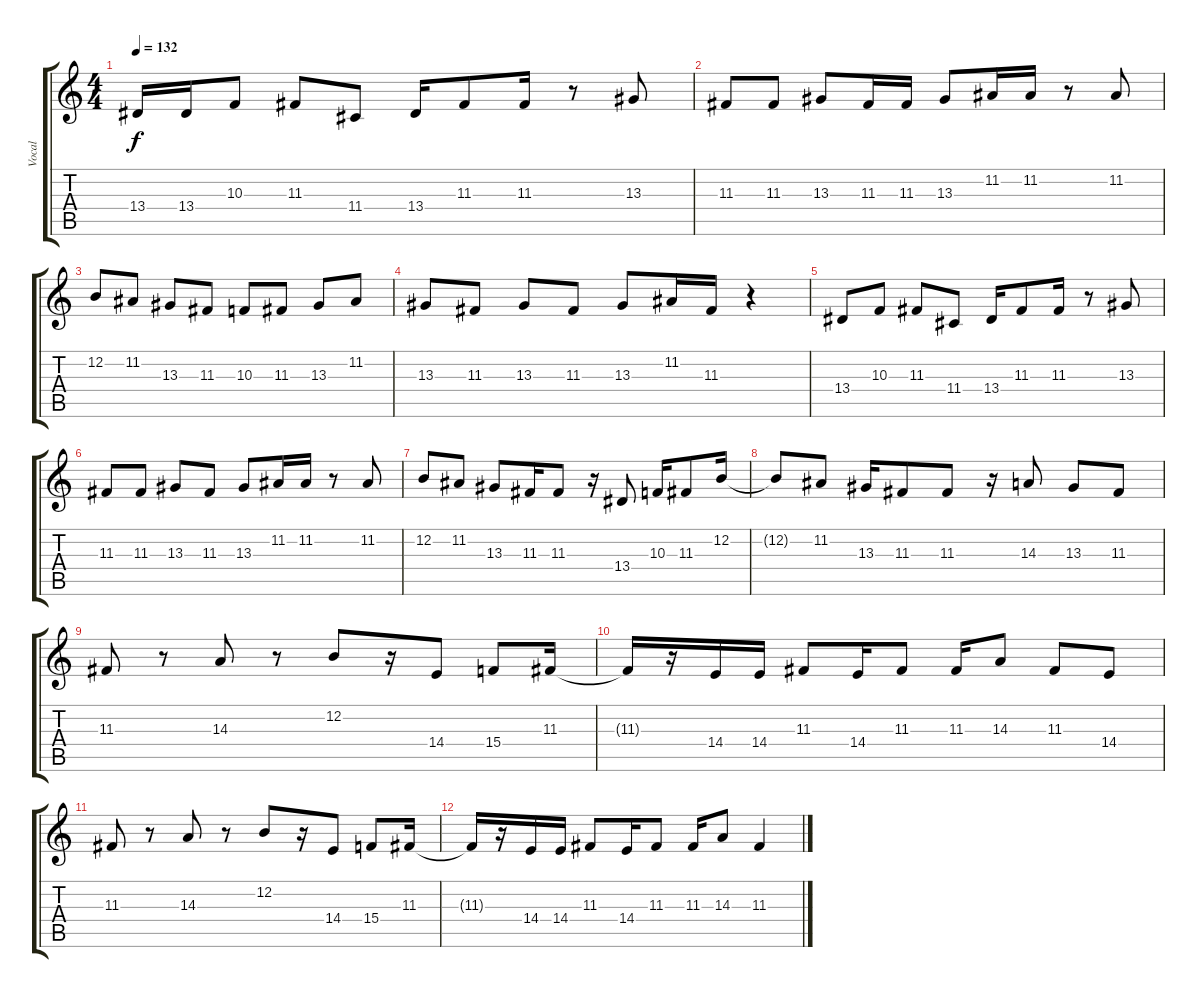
\track ("Vocal" "Vocal") {instrument drawbarorgan}
\staff {score tabs}
\tuning (E4 B3 G3 D3 A2 E2) {hide}
\ts (4 4)
\section ("" "")
\tempo 132
\clef g2
\ks c
13.4.16{dy f} 13.4.16 10.3.8 11.3.8 11.4.8 13.4.16 11.3.8 11.3.16 r.8 13.3.8 |
11.3.8 11.3.8 13.3.8 11.3.16 11.3.16 13.3.8 11.2.16 11.2.16 r.8 11.2.8 |
12.2.8 11.2.8 13.3.8 11.3.8 10.3.8 11.3.8 13.3.8 11.2.8 |
13.3.8 11.3.8 13.3.8 11.3.8 13.3.8 11.2.16 11.3.16 r.4 |
13.4.8 10.3.8 11.3.8 11.4.8 13.4.16 11.3.8 11.3.16 r.8 13.3.8 |
11.3.8 11.3.8 13.3.8 11.3.8 13.3.8 11.2.16 11.2.16 r.8 11.2.8 |
12.2.8 11.2.8 13.3.8 11.3.16 11.3.8 r.16 13.4.8 10.3.16 11.3.8 12.2.16 |
12.2{t}.8 11.2.8 13.3.16 11.3.8 11.3.8 r.16 14.3.8 13.3.8 11.3.8 |
11.3.8 r.8 14.3.8 r.8 12.2.8 r.16 14.4.8 15.4.8 11.3.16 |
11.3{t}.16 r.16 14.4.16 14.4.16 11.3.8 14.4.16 11.3.8 11.3.16 14.3.8 11.3.8 14.4.8 |
11.3.8 r.8 14.3.8 r.8 12.2.8 r.16 14.4.8 15.4.8 11.3.16 |
11.3{t}.16 r.16 14.4.16 14.4.16 11.3.8 14.4.16 11.3.8 11.3.16 14.3.8 11.3.4
